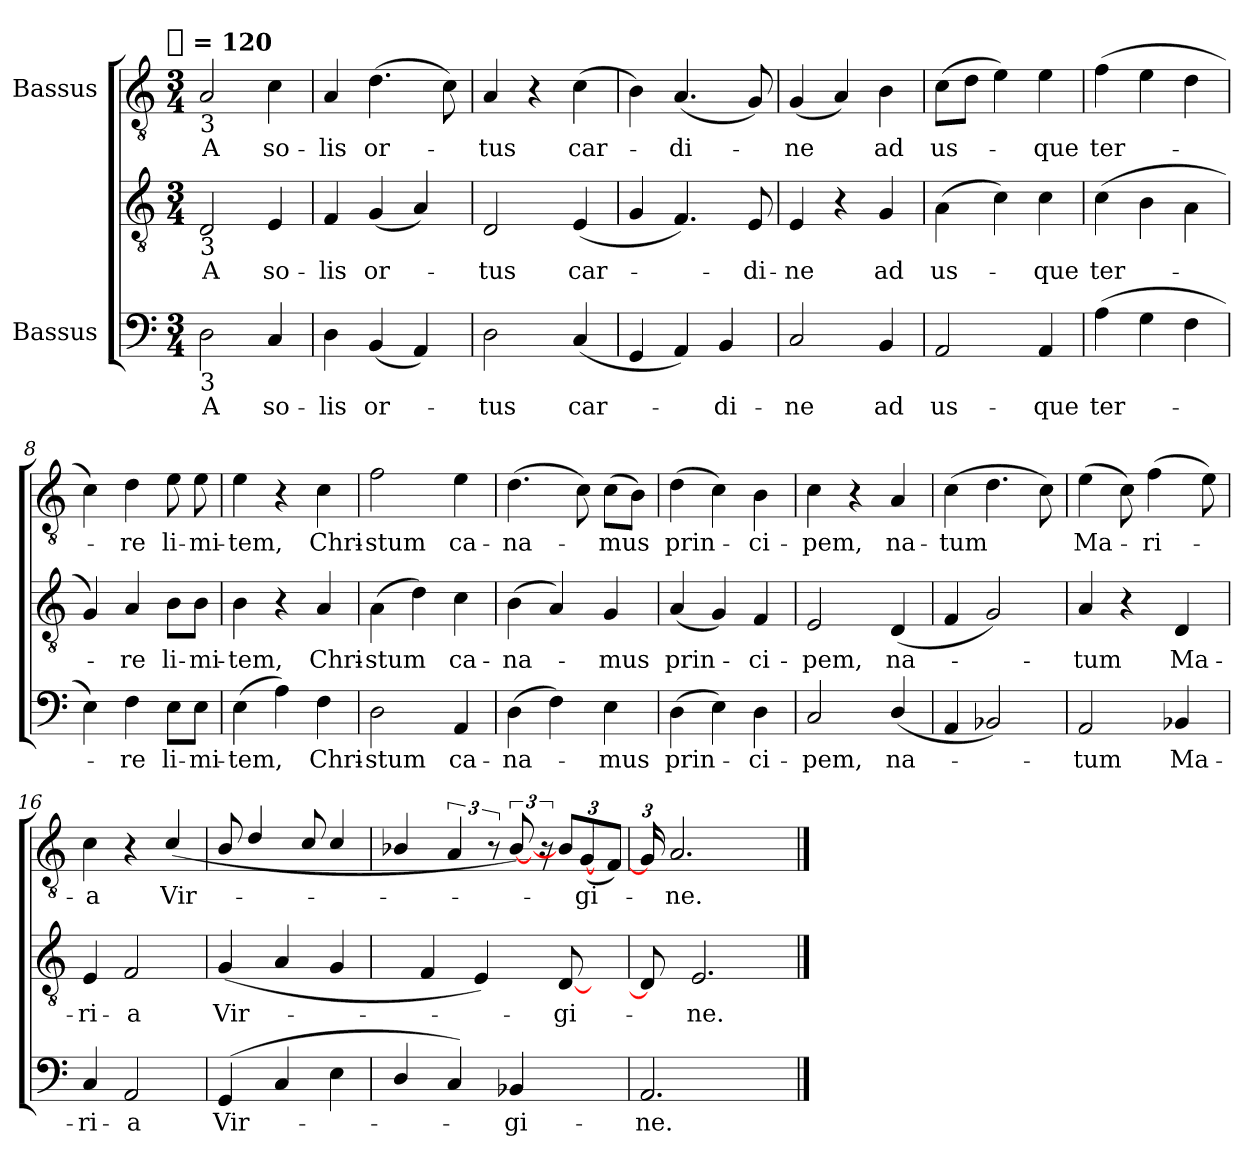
**kern	**text	**kern	**text	**kern	**text
*part2	*part2	*part2	*part2	*part1	*part1
*staff3	*staff3	*staff2	*staff2	*staff1	*staff1
*I"Bassus	*	*	*	*I"Bassus	*
*clefF4	*	*clefGv2	*	*clefGv2	*
!!LO:TX:omd:t=[quarter] = 120
*M3/4	*	*M3/4	*	*M3/4	*
*MM120	*	*MM120	*	*MM108	*
=1	=1	=1	=1	=1	=1
!	!	!	!	!LO:TX:b:t=3	!
!	!	!LO:TX:b:t=3	!	!	!
!LO:TX:b:t=3	!	!	!	!	!
!	!LO:LY:b	!	!LO:LY:b	!	!LO:LY:b
2D\	A	2D/	-A	2A/	A
!	!LO:LY:b	!	!LO:LY:b	!	!LO:LY:b
4C/	so-	4E/	so-	4c\	so-
=2	=2	=2	=2	=2	=2
!	!LO:LY:b	!	!LO:LY:b	!	!LO:LY:b
4D\	-lis	4F/	-lis	4A/	-lis
!	!LO:LY:b	!	!LO:LY:b	!	!LO:LY:b
(<4BB/	or-	(<4G/	or-	(>4.d\	or-
!	!LO:LY:b	!	!LO:LY:b	!	!
4AA/)	.	4A/)	.	.	.
!	!	!	!	!	!LO:LY:b
.	.	.	.	8c\)	.
=3	=3	=3	=3	=3	=3
!	!LO:LY:b	!	!LO:LY:b	!	!LO:LY:b
2D\	-tus	2D/	-tus	4A/	-tus
.	.	.	.	4r	.
!	!LO:LY:b	!	!LO:LY:b	!	!LO:LY:b
(<4C/	car-	(<4E/	car-	(>4c\	car-
=4	=4	=4	=4	=4	=4
!	!LO:LY:b	!	!LO:LY:b	!	!LO:LY:b
4GG/	.	4G/	.	4B\)	.
!	!LO:LY:b	!	!LO:LY:b	!	!LO:LY:b
4AA/)	.	4.F/)	.	(<4.A/	di-
!	!LO:LY:b	!	!	!	!
4BB/	di-	.	.	.	.
!	!	!	!LO:LY:b	!	!LO:LY:b
.	.	8E/	di-	8G/)	.
=5	=5	=5	=5	=5	=5
!	!LO:LY:b	!	!LO:LY:b	!	!LO:LY:b
2C/	-ne	4E/	ne	(<4G/	-ne
!	!	!	!	!	!LO:LY:b
.	.	4r	.	4A/)	.
!	!LO:LY:b	!	!LO:LY:b	!	!LO:LY:b
4BB/	ad	4G/	ad	4B\	ad
=6	=6	=6	=6	=6	=6
!	!LO:LY:b	!	!LO:LY:b	!	!LO:LY:b
2AA/	us-	(>4A\	us-	(>8cL	us-
!	!	!	!	!	!LO:LY:b
.	.	.	.	8dJ	.
!	!	!	!LO:LY:b	!	!LO:LY:b
.	.	4c\)	.	4e\)	.
!	!LO:LY:b	!	!LO:LY:b	!	!LO:LY:b
4AA/	-que	4c\	que	4e\	que
!!LO:LB:g=z
=7	=7	=7	=7	=7	=7
!	!LO:LY:b	!	!LO:LY:b	!	!LO:LY:b
(>4A\	ter-	(>4c\	-ter-	(>4f\	ter-
!	!LO:LY:b	!	!LO:LY:b	!	!LO:LY:b
4G\	.	4B\	.	4e\	.
!	!LO:LY:b	!	!LO:LY:b	!	!LO:LY:b
4F\	.	4A\	.	4d\	.
=8	=8	=8	=8	=8	=8
!	!LO:LY:b	!	!LO:LY:b	!	!LO:LY:b
4E\)	.	4G/)	.	4c\)	.
!	!LO:LY:b	!	!LO:LY:b	!	!LO:LY:b
4F\	re	4A/	re	4d\	re
!	!LO:LY:b	!	!LO:LY:b	!	!LO:LY:b
8E\L	li-	8B\L	li-	8e\	li-
!	!LO:LY:b	!	!LO:LY:b	!	!LO:LY:b
8E\J	-mi-	8B\J	-mi-	8e\	-mi-
=9	=9	=9	=9	=9	=9
!	!LO:LY:b	!	!LO:LY:b	!	!LO:LY:b
(>4E\	-tem,	4B\	-tem,	4e\	-tem,
!	!LO:LY:b	!	!	!	!
4A\)	.	4r	.	4r	.
!	!LO:LY:b	!	!LO:LY:b	!	!LO:LY:b
4F\	Chri-	4A/	Chri-	4c\	Chri-
=10	=10	=10	=10	=10	=10
!	!LO:LY:b	!	!LO:LY:b	!	!LO:LY:b
2D\	-stum	(>4A\	-stum	2f\	-stum
!	!	!	!LO:LY:b	!	!
.	.	4d\)	.	.	.
!	!LO:LY:b	!	!LO:LY:b	!	!LO:LY:b
4AA/	ca-	4c\	ca-	4e\	ca-
=11	=11	=11	=11	=11	=11
!	!LO:LY:b	!	!LO:LY:b	!	!LO:LY:b
(>4D\	-na-	(>4B\	na-	(>4.d\	-na-
!	!LO:LY:b	!	!LO:LY:b	!	!
4F\)	.	4A/)	.	.	.
!	!	!	!	!	!LO:LY:b
.	.	.	.	8c\)	.
!	!LO:LY:b	!	!LO:LY:b	!	!LO:LY:b
4E\	mus	4G/	mus	(>8cL	mus
!	!	!	!	!	!LO:LY:b
.	.	.	.	8BJ)	.
=12	=12	=12	=12	=12	=12
!	!LO:LY:b	!	!LO:LY:b	!	!LO:LY:b
(>4D\	prin-	(<4A/	-prin-	(>4d\	prin-
!	!LO:LY:b	!	!LO:LY:b	!	!LO:LY:b
4E\)	.	4G/)	.	4c\)	.
!	!LO:LY:b	!	!LO:LY:b	!	!LO:LY:b
4D\	ci-	4F/	ci-	4B\	ci-
!!LO:LB:g=z
=13	=13	=13	=13	=13	=13
!	!LO:LY:b	!	!LO:LY:b	!	!LO:LY:b
2C/	-pem,	2E/	-pem,	4c\	-pem,
.	.	.	.	4r	.
!	!LO:LY:b	!	!LO:LY:b	!	!LO:LY:b
(<4D/	na-	(<4D/	na-	4A/	na-
=14	=14	=14	=14	=14	=14
!	!	!	!	!	!LO:LY:b
4AA/	.	4F/	.	(>4c\	-tum
!	!	!	!	!	!LO:LY:b
2BB-X/)	.	2G/)	.	4.d\	.
!	!	!	!	!	!LO:LY:b
.	.	.	.	8c\)	.
=15	=15	=15	=15	=15	=15
!	!LO:LY:b	!	!LO:LY:b	!	!LO:LY:b
2AA/	-tum	4A/	-tum	(>4e\	Ma-
!	!	!	!	!	!LO:LY:b
.	.	4r	.	8c\)	.
!	!	!	!	!	!LO:LY:b
.	.	.	.	(>4f\	ri-
!	!LO:LY:b	!	!LO:LY:b	!	!
4BB-X/	Ma-	4D/	Ma-	.	.
!	!	!	!	!	!LO:LY:b
.	.	.	.	8e\)	.
=16	=16	=16	=16	=16	=16
!	!LO:LY:b	!	!LO:LY:b	!	!LO:LY:b
4C/	-ri-	4E/	-ri-	4c\	-a
!	!LO:LY:b	!	!LO:LY:b	!	!
2AA/	-a	2F/	-a	4r	.
!	!	!	!	!	!LO:LY:b
.	.	.	.	(<4c/	Vir-
=17	=17	=17	=17	=17	=17
!	!LO:LY:b	!	!LO:LY:b	!	!
(<4GG/	Vir-	(<4G/	Vir-	8B/	.
.	.	.	.	4d/	.
!	!LO:LY:b	!	!LO:LY:b	!	!
4C/	.	4A/	.	.	.
.	.	.	.	8c/	.
!	!LO:LY:b	!	!LO:LY:b	!	!
4E\	.	4G/	.	4c/	.
=18	=18	=18	=18	=18	=18
!	!LO:LY:b	!	!	!	!LO:LY:b
4D/	.	8ryy	.	4B-X/	.
!	!	!	!LO:LY:b	!	!
.	.	4F/	.	.	.
!	!LO:LY:b	!	!	!	!LO:LY:b
4C/)	.	.	.	6A/	.
!	!	!	!LO:LY:b	!	!
.	.	4E/)	.	.	.
.	.	.	.	12r	.
!	!LO:LY:b	!	!	!	!LO:LY:b
4BB-X/	gi-	.	.	[12B-/)	.
.	.	.	.	24r	.
!	!	!	!LO:LY:b	!	!
*	*	*	*	*Xbrackettup	*
!	!	!	!	!	!LO:LY:b
.	.	[8D/	gi-	12B-L]	.
!	!	!	!	!	!LO:LY:b
.	.	.	.	(<[24G	gi-
8ryy	.	8ryy	.	24ryy	.
!	!	!	!	!	!LO:LY:b
.	.	.	.	12FJ)	.
=19	=19	=19	=19	=19	=19
!	!LO:LY:b	!	!	!	!
2.AA/	-ne.	8D/]	.	24G]	.
!	!	!	!	!	!LO:LY:b
.	.	.	.	2.A/	-ne.
!	!	!	!LO:LY:b	!	!
.	.	2.E/	ne.	.	.
8ryy	.	.	.	.	.
.	.	.	.	12ryy	.
==	==	==	==	==	==
*-	*-	*-	*-	*-	*-
